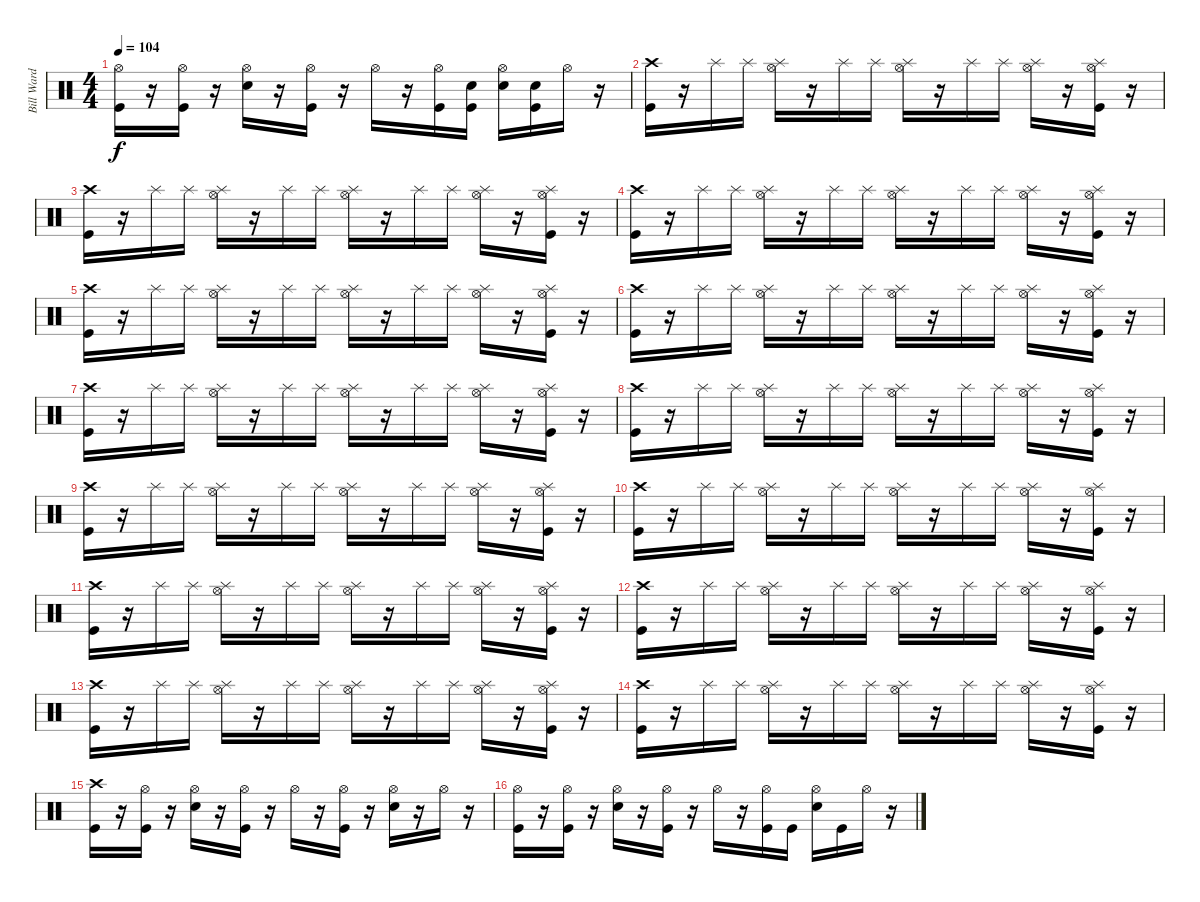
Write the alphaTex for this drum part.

\track ("Bill Ward" "Bill Ward") {instrument percussion}
\staff {score}
\articulation defaults
\ts (4 4)
\tempo 104
\clef neutral
\ks c
("Kick (hit)" "Hi-Hat (open)").16{dy f} r.16 ("Kick (hit)" "Hi-Hat (open)").16 r.16 ("Snare (hit) 2" "Hi-Hat (open)").16 r.16 ("Kick (hit)" "Hi-Hat (open)").16 r.16 "Hi-Hat (open)".16 r.16 ("Kick (hit)" "Hi-Hat (open)").16 ("Snare (hit)" "Kick (hit)").16 ("Snare (hit) 2" "Hi-Hat (open)").16 ("Snare (hit)" "Kick (hit)").16 "Hi-Hat (open)".16 r.16 |
("Kick (hit)" "Crash high (hit)").16 r.16 "Splash (hit)".16 "Splash (hit)".16 ("Hi-Hat (open)" "Splash (hit)").16 r.16 "Splash (hit)".16 "Splash (hit)".16 ("Hi-Hat (open)" "Splash (hit)").16 r.16 "Splash (hit)".16 "Splash (hit)".16 ("Hi-Hat (open)" "Splash (hit)").16 r.16 ("Kick (hit)" "Hi-Hat (open)" "Splash (hit)").16 r.16 |
("Crash high (hit)" "Kick (hit)").16 r.16 "Splash (hit)".16 "Splash (hit)".16 ("Hi-Hat (open)" "Splash (hit)").16 r.16 "Splash (hit)".16 "Splash (hit)".16 ("Hi-Hat (open)" "Splash (hit)").16 r.16 "Splash (hit)".16 "Splash (hit)".16 ("Hi-Hat (open)" "Splash (hit)").16 r.16 ("Kick (hit)" "Hi-Hat (open)" "Splash (hit)").16 r.16 |
("Crash high (hit)" "Kick (hit)").16 r.16 "Splash (hit)".16 "Splash (hit)".16 ("Hi-Hat (open)" "Splash (hit)").16 r.16 "Splash (hit)".16 "Splash (hit)".16 ("Hi-Hat (open)" "Splash (hit)").16 r.16 "Splash (hit)".16 "Splash (hit)".16 ("Hi-Hat (open)" "Splash (hit)").16 r.16 ("Kick (hit)" "Hi-Hat (open)" "Splash (hit)").16 r.16 |
("Crash high (hit)" "Kick (hit)").16 r.16 "Splash (hit)".16 "Splash (hit)".16 ("Hi-Hat (open)" "Splash (hit)").16 r.16 "Splash (hit)".16 "Splash (hit)".16 ("Hi-Hat (open)" "Splash (hit)").16 r.16 "Splash (hit)".16 "Splash (hit)".16 ("Hi-Hat (open)" "Splash (hit)").16 r.16 ("Kick (hit)" "Hi-Hat (open)" "Splash (hit)").16 r.16 |
("Crash high (hit)" "Kick (hit)").16 r.16 "Splash (hit)".16 "Splash (hit)".16 ("Hi-Hat (open)" "Splash (hit)").16 r.16 "Splash (hit)".16 "Splash (hit)".16 ("Hi-Hat (open)" "Splash (hit)").16 r.16 "Splash (hit)".16 "Splash (hit)".16 ("Hi-Hat (open)" "Splash (hit)").16 r.16 ("Kick (hit)" "Hi-Hat (open)" "Splash (hit)").16 r.16 |
("Crash high (hit)" "Kick (hit)").16 r.16 "Splash (hit)".16 "Splash (hit)".16 ("Hi-Hat (open)" "Splash (hit)").16 r.16 "Splash (hit)".16 "Splash (hit)".16 ("Hi-Hat (open)" "Splash (hit)").16 r.16 "Splash (hit)".16 "Splash (hit)".16 ("Hi-Hat (open)" "Splash (hit)").16 r.16 ("Kick (hit)" "Hi-Hat (open)" "Splash (hit)").16 r.16 |
("Crash high (hit)" "Kick (hit)").16 r.16 "Splash (hit)".16 "Splash (hit)".16 ("Hi-Hat (open)" "Splash (hit)").16 r.16 "Splash (hit)".16 "Splash (hit)".16 ("Hi-Hat (open)" "Splash (hit)").16 r.16 "Splash (hit)".16 "Splash (hit)".16 ("Hi-Hat (open)" "Splash (hit)").16 r.16 ("Kick (hit)" "Hi-Hat (open)" "Splash (hit)").16 r.16 |
("Crash high (hit)" "Kick (hit)").16 r.16 "Splash (hit)".16 "Splash (hit)".16 ("Hi-Hat (open)" "Splash (hit)").16 r.16 "Splash (hit)".16 "Splash (hit)".16 ("Hi-Hat (open)" "Splash (hit)").16 r.16 "Splash (hit)".16 "Splash (hit)".16 ("Hi-Hat (open)" "Splash (hit)").16 r.16 ("Kick (hit)" "Hi-Hat (open)" "Splash (hit)").16 r.16 |
("Crash high (hit)" "Kick (hit)").16 r.16 "Splash (hit)".16 "Splash (hit)".16 ("Hi-Hat (open)" "Splash (hit)").16 r.16 "Splash (hit)".16 "Splash (hit)".16 ("Hi-Hat (open)" "Splash (hit)").16 r.16 "Splash (hit)".16 "Splash (hit)".16 ("Hi-Hat (open)" "Splash (hit)").16 r.16 ("Kick (hit)" "Hi-Hat (open)" "Splash (hit)").16 r.16 |
("Crash high (hit)" "Kick (hit)").16 r.16 "Splash (hit)".16 "Splash (hit)".16 ("Hi-Hat (open)" "Splash (hit)").16 r.16 "Splash (hit)".16 "Splash (hit)".16 ("Hi-Hat (open)" "Splash (hit)").16 r.16 "Splash (hit)".16 "Splash (hit)".16 ("Hi-Hat (open)" "Splash (hit)").16 r.16 ("Kick (hit)" "Hi-Hat (open)" "Splash (hit)").16 r.16 |
("Crash high (hit)" "Kick (hit)").16 r.16 "Splash (hit)".16 "Splash (hit)".16 ("Hi-Hat (open)" "Splash (hit)").16 r.16 "Splash (hit)".16 "Splash (hit)".16 ("Hi-Hat (open)" "Splash (hit)").16 r.16 "Splash (hit)".16 "Splash (hit)".16 ("Hi-Hat (open)" "Splash (hit)").16 r.16 ("Kick (hit)" "Hi-Hat (open)" "Splash (hit)").16 r.16 |
("Crash high (hit)" "Kick (hit)").16 r.16 "Splash (hit)".16 "Splash (hit)".16 ("Hi-Hat (open)" "Splash (hit)").16 r.16 "Splash (hit)".16 "Splash (hit)".16 ("Hi-Hat (open)" "Splash (hit)").16 r.16 "Splash (hit)".16 "Splash (hit)".16 ("Hi-Hat (open)" "Splash (hit)").16 r.16 ("Kick (hit)" "Hi-Hat (open)" "Splash (hit)").16 r.16 |
("Crash high (hit)" "Kick (hit)").16 r.16 "Splash (hit)".16 "Splash (hit)".16 ("Hi-Hat (open)" "Splash (hit)").16 r.16 "Splash (hit)".16 "Splash (hit)".16 ("Hi-Hat (open)" "Splash (hit)").16 r.16 "Splash (hit)".16 "Splash (hit)".16 ("Hi-Hat (open)" "Splash (hit)").16 r.16 ("Kick (hit)" "Hi-Hat (open)" "Splash (hit)").16 r.16 |
("Crash high (hit)" "Kick (hit)").16 r.16 ("Kick (hit)" "Hi-Hat (open)").16 r.16 ("Snare (hit) 2" "Hi-Hat (open)").16 r.16 ("Kick (hit)" "Hi-Hat (open)").16 r.16 "Hi-Hat (open)".16 r.16 ("Kick (hit)" "Hi-Hat (open)").16 r.16 ("Hi-Hat (open)" "Snare (hit) 2").16 r.16 "Hi-Hat (open)".16 r.16 |
("Kick (hit)" "Hi-Hat (open)").16 r.16 ("Kick (hit)" "Hi-Hat (open)").16 r.16 ("Snare (hit) 2" "Hi-Hat (open)").16 r.16 ("Kick (hit)" "Hi-Hat (open)").16 r.16 "Hi-Hat (open)".16 r.16 ("Kick (hit)" "Hi-Hat (open)").16 "Kick (hit)".16 ("Hi-Hat (open)" "Snare (hit) 2").16 "Kick (hit)".16 "Hi-Hat (open)".16 r.16
